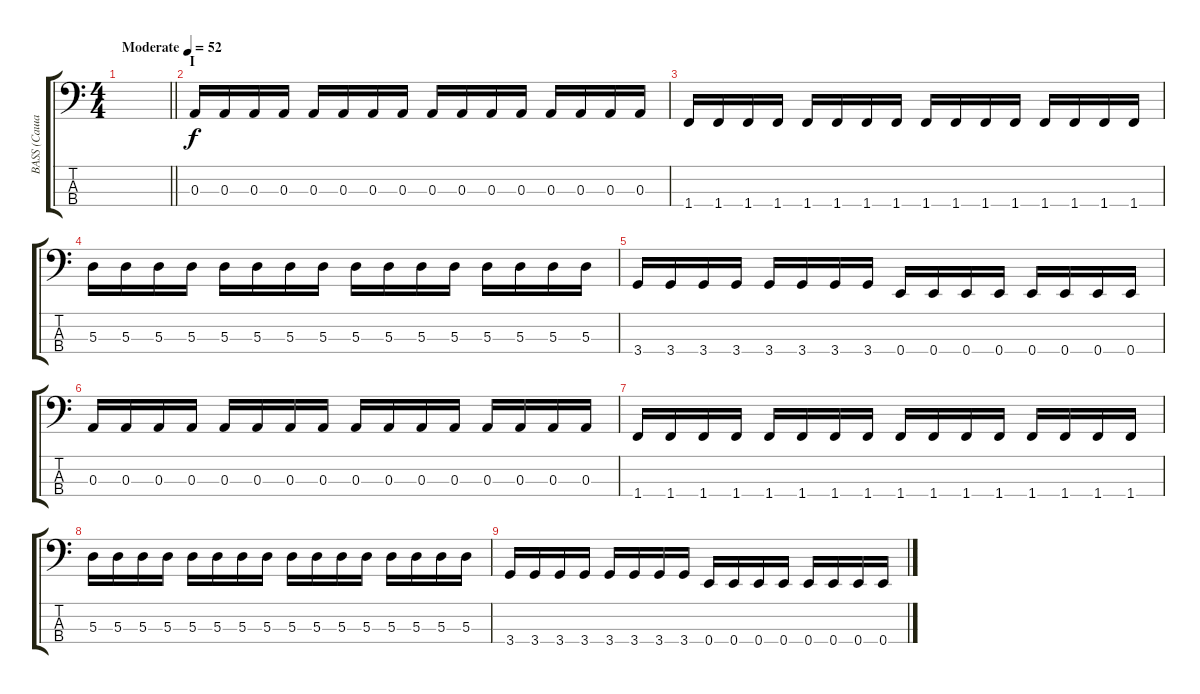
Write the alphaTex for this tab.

\track ("BASS (Саша)" "BASS (Саша") {instrument synthbass1}
\staff {score tabs}
\tuning (G2 D2 A1 E1) {hide}
\ts (4 4)
\tempo (52 "Moderate")
\clef f4
\barLineRight lightlight
\ks c
|
\section ("" "I")
0.3.16 0.3.16 0.3.16 0.3.16 0.3.16 0.3.16 0.3.16 0.3.16 0.3.16 0.3.16 0.3.16 0.3.16 0.3.16 0.3.16 0.3.16 0.3.16 |
1.4.16 1.4.16 1.4.16 1.4.16 1.4.16 1.4.16 1.4.16 1.4.16 1.4.16 1.4.16 1.4.16 1.4.16 1.4.16 1.4.16 1.4.16 1.4.16 |
5.3.16 5.3.16 5.3.16 5.3.16 5.3.16 5.3.16 5.3.16 5.3.16 5.3.16 5.3.16 5.3.16 5.3.16 5.3.16 5.3.16 5.3.16 5.3.16 |
3.4.16 3.4.16 3.4.16 3.4.16 3.4.16 3.4.16 3.4.16 3.4.16 0.4.16 0.4.16 0.4.16 0.4.16 0.4.16 0.4.16 0.4.16 0.4.16 |
0.3.16 0.3.16 0.3.16 0.3.16 0.3.16 0.3.16 0.3.16 0.3.16 0.3.16 0.3.16 0.3.16 0.3.16 0.3.16 0.3.16 0.3.16 0.3.16 |
1.4.16 1.4.16 1.4.16 1.4.16 1.4.16 1.4.16 1.4.16 1.4.16 1.4.16 1.4.16 1.4.16 1.4.16 1.4.16 1.4.16 1.4.16 1.4.16 |
5.3.16 5.3.16 5.3.16 5.3.16 5.3.16 5.3.16 5.3.16 5.3.16 5.3.16 5.3.16 5.3.16 5.3.16 5.3.16 5.3.16 5.3.16 5.3.16 |
3.4.16 3.4.16 3.4.16 3.4.16 3.4.16 3.4.16 3.4.16 3.4.16 0.4.16 0.4.16 0.4.16 0.4.16 0.4.16 0.4.16 0.4.16 0.4.16
